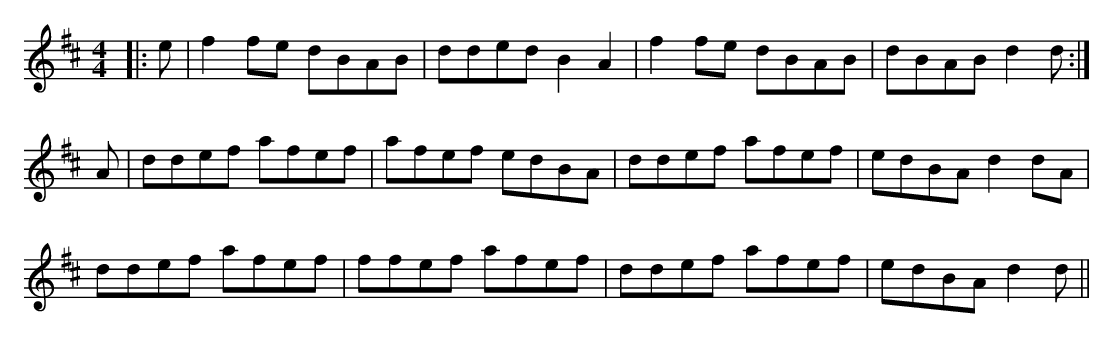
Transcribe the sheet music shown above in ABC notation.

X:1
M:4/4
K:D
|:e|f2fe dBAB|dded B2A2|f2fe dBAB|dBAB d2d:|
A|ddef afef|afef edBA|ddef afef|edBA d2dA|
ddef afef|ffef afef|ddef afef|edBA d2d||
